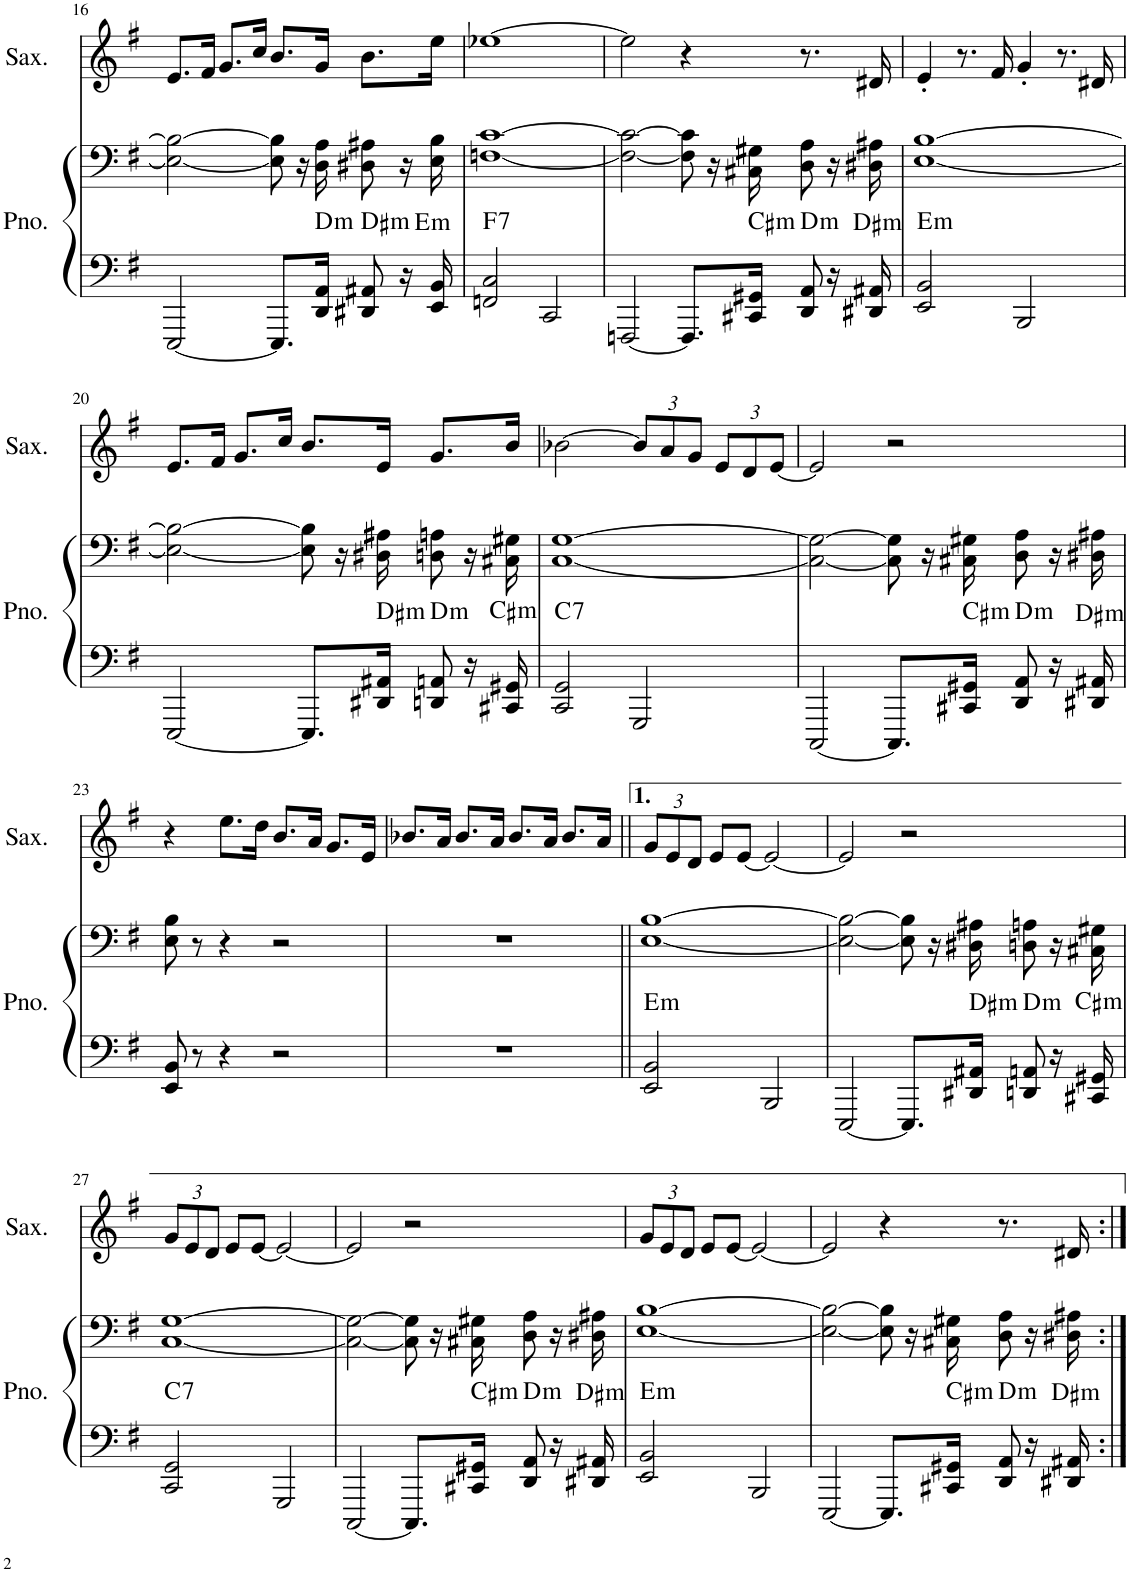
**kern	**kern	**harte	**kern
*part2	*part2	*part2	*part1
*staff3	*staff2	*	*staff1
*I"Piano	*	*	*I"Saxo Tenor
*I'Pno.	*	*	*I'Sax.
!!LO:PB:g=z
*clefF4	*clefF4	*	*clefG2
*	*	*	*Trd8c14
*k[f#]	*k[f#]	*	*k[f#]
*M4/4	*M4/4	*	*M4/4
=16	=16	=16	=16
[2EEE/	2E\_ 2B\_	.	8.e/L
.	.	.	16f#/Jk
.	.	.	8.g/L
.	.	.	16cc/Jk
8.EEE/L]	8E\] 8B\]	.	8.b/L
.	16r	.	.
!	!	!LO:H:kt=m	!
16DD/ 16AA/Jk	16D\ 16A\	D:min	16g/Jk
!	!	!LO:H:kt=m	!
8DD#X/ 8AA#X/	8D#X\ 8A#X\	D#:min	8.b\L
16r	16r	.	.
!	!	!LO:H:kt=m	!
16EE/ 16BB/	16E\ 16B\	E:min	16ee\Jk
=17	=17	=17	=17
!	!	!LO:H:kt=7	!
2FFn/ 2C/	[1Fn [1c	F:7	[1ee-X
2CC/	.	.	.
=18	=18	=18	=18
[2FFFn/	2F\_ 2c\_	.	2ee-\]
8.FFF/L]	8F\] 8c\]	.	4r
.	16r	.	.
!	!	!LO:H:kt=m	!
16CC#X/ 16GG#X/Jk	16C#X\ 16G#X\	C#:min	.
!	!	!LO:H:kt=m	!
8DD/ 8AA/	8D\ 8A\	D:min	8.r
16r	16r	.	.
!	!	!LO:H:kt=m	!
16DD#X/ 16AA#X/	16D#X\ 16A#X\	D#:min	16d#X/
=19	=19	=19	=19
!	!	!LO:H:kt=m	!
2EE/ 2BB/	[1E [1B	E:min	4e'/
.	.	.	8.r
.	.	.	16f#/
2BBB/	.	.	4g'/
.	.	.	8.r
.	.	.	16d#X/
!!LO:LB:g=z
=20	=20	=20	=20
[2EEE/	2E\_ 2B\_	.	8.e/L
.	.	.	16f#/Jk
.	.	.	8.g/L
.	.	.	16cc/Jk
8.EEE/L]	8E\] 8B\]	.	8.b/L
.	16r	.	.
!	!	!LO:H:kt=m	!
16DD#X/ 16AA#X/Jk	16D#X\ 16A#X\	D#:min	16e/Jk
!	!	!LO:H:kt=m	!
8DDn/ 8AAn/	8Dn\ 8An\	D:min	8.g/L
16r	16r	.	.
!	!	!LO:H:kt=m	!
16CC#X/ 16GG#X/	16C#X\ 16G#X\	C#:min	16b/Jk
=21	=21	=21	=21
!	!	!LO:H:kt=7	!
2CC/ 2GG/	[1C [1G	C:7	[2b-X\
*	*	*	*Xbrackettup
2GGG/	.	.	12b-/L]
.	.	.	12a/
.	.	.	12g/J
.	.	.	12e/L
.	.	.	12d/
.	.	.	[12e/J
=22	=22	=22	=22
[2CCC/	2C\_ 2G\_	.	2e/]
8.CCC/L]	8C\] 8G\]	.	2r
.	16r	.	.
!	!	!LO:H:kt=m	!
16CC#X/ 16GG#X/Jk	16C#X\ 16G#X\	C#:min	.
!	!	!LO:H:kt=m	!
8DD/ 8AA/	8D\ 8A\	D:min	.
16r	16r	.	.
!	!	!LO:H:kt=m	!
16DD#X/ 16AA#X/	16D#X\ 16A#X\	D#:min	.
!!LO:LB:g=z
=23	=23	=23	=23
8EE/ 8BB/	8E\ 8B\	.	4r
8r	8r	.	.
4r	4r	.	8.ee\L
.	.	.	16dd\Jk
2r	2r	.	8.b/L
.	.	.	16a/Jk
.	.	.	8.g/L
.	.	.	16e/Jk
=24	=24	=24	=24
1r	1r	.	8.b-X/L
.	.	.	16a/Jk
.	.	.	8.b-/L
.	.	.	16a/Jk
.	.	.	8.b-/L
.	.	.	16a/Jk
.	.	.	8.b-/L
.	.	.	16a/Jk
=25||	=25||	=25||	=25||
!	!	!LO:H:kt=m	!
2EE/ 2BB/	[1E [1B	E:min	12g/L
.	.	.	12e/
.	.	.	12d/J
.	.	.	8e/L
.	.	.	[8e/J
2BBB/	.	.	2e/_
=26	=26	=26	=26
[2EEE/	2E\_ 2B\_	.	2e/]
8.EEE/L]	8E\] 8B\]	.	2r
.	16r	.	.
!	!	!LO:H:kt=m	!
16DD#X/ 16AA#X/Jk	16D#X\ 16A#X\	D#:min	.
!	!	!LO:H:kt=m	!
8DDn/ 8AAn/	8Dn\ 8An\	D:min	.
16r	16r	.	.
!	!	!LO:H:kt=m	!
16CC#X/ 16GG#X/	16C#X\ 16G#X\	C#:min	.
!!LO:LB:g=z
=27	=27	=27	=27
!	!	!LO:H:kt=7	!
2CC/ 2GG/	[1C [1G	C:7	12g/L
.	.	.	12e/
.	.	.	12d/J
.	.	.	8e/L
.	.	.	[8e/J
2GGG/	.	.	2e/_
=28	=28	=28	=28
[2CCC/	2C\_ 2G\_	.	2e/]
8.CCC/L]	8C\] 8G\]	.	2r
.	16r	.	.
!	!	!LO:H:kt=m	!
16CC#X/ 16GG#X/Jk	16C#X\ 16G#X\	C#:min	.
!	!	!LO:H:kt=m	!
8DD/ 8AA/	8D\ 8A\	D:min	.
16r	16r	.	.
!	!	!LO:H:kt=m	!
16DD#X/ 16AA#X/	16D#X\ 16A#X\	D#:min	.
=29	=29	=29	=29
!	!	!LO:H:kt=m	!
2EE/ 2BB/	[1E [1B	E:min	12g/L
.	.	.	12e/
.	.	.	12d/J
.	.	.	8e/L
.	.	.	[8e/J
2BBB/	.	.	2e/_
=30	=30	=30	=30
[2EEE/	2E\_ 2B\_	.	2e/]
8.EEE/L]	8E\] 8B\]	.	4r
.	16r	.	.
!	!	!LO:H:kt=m	!
16CC#X/ 16GG#X/Jk	16C#X\ 16G#X\	C#:min	.
!	!	!LO:H:kt=m	!
8DD/ 8AA/	8D\ 8A\	D:min	8.r
16r	16r	.	.
!	!	!LO:H:kt=m	!
16DD#X/ 16AA#X/	16D#X\ 16A#X\	D#:min	16d#X/
=:|!	=:|!	=:|!	=:|!
*-	*-	*-	*-
